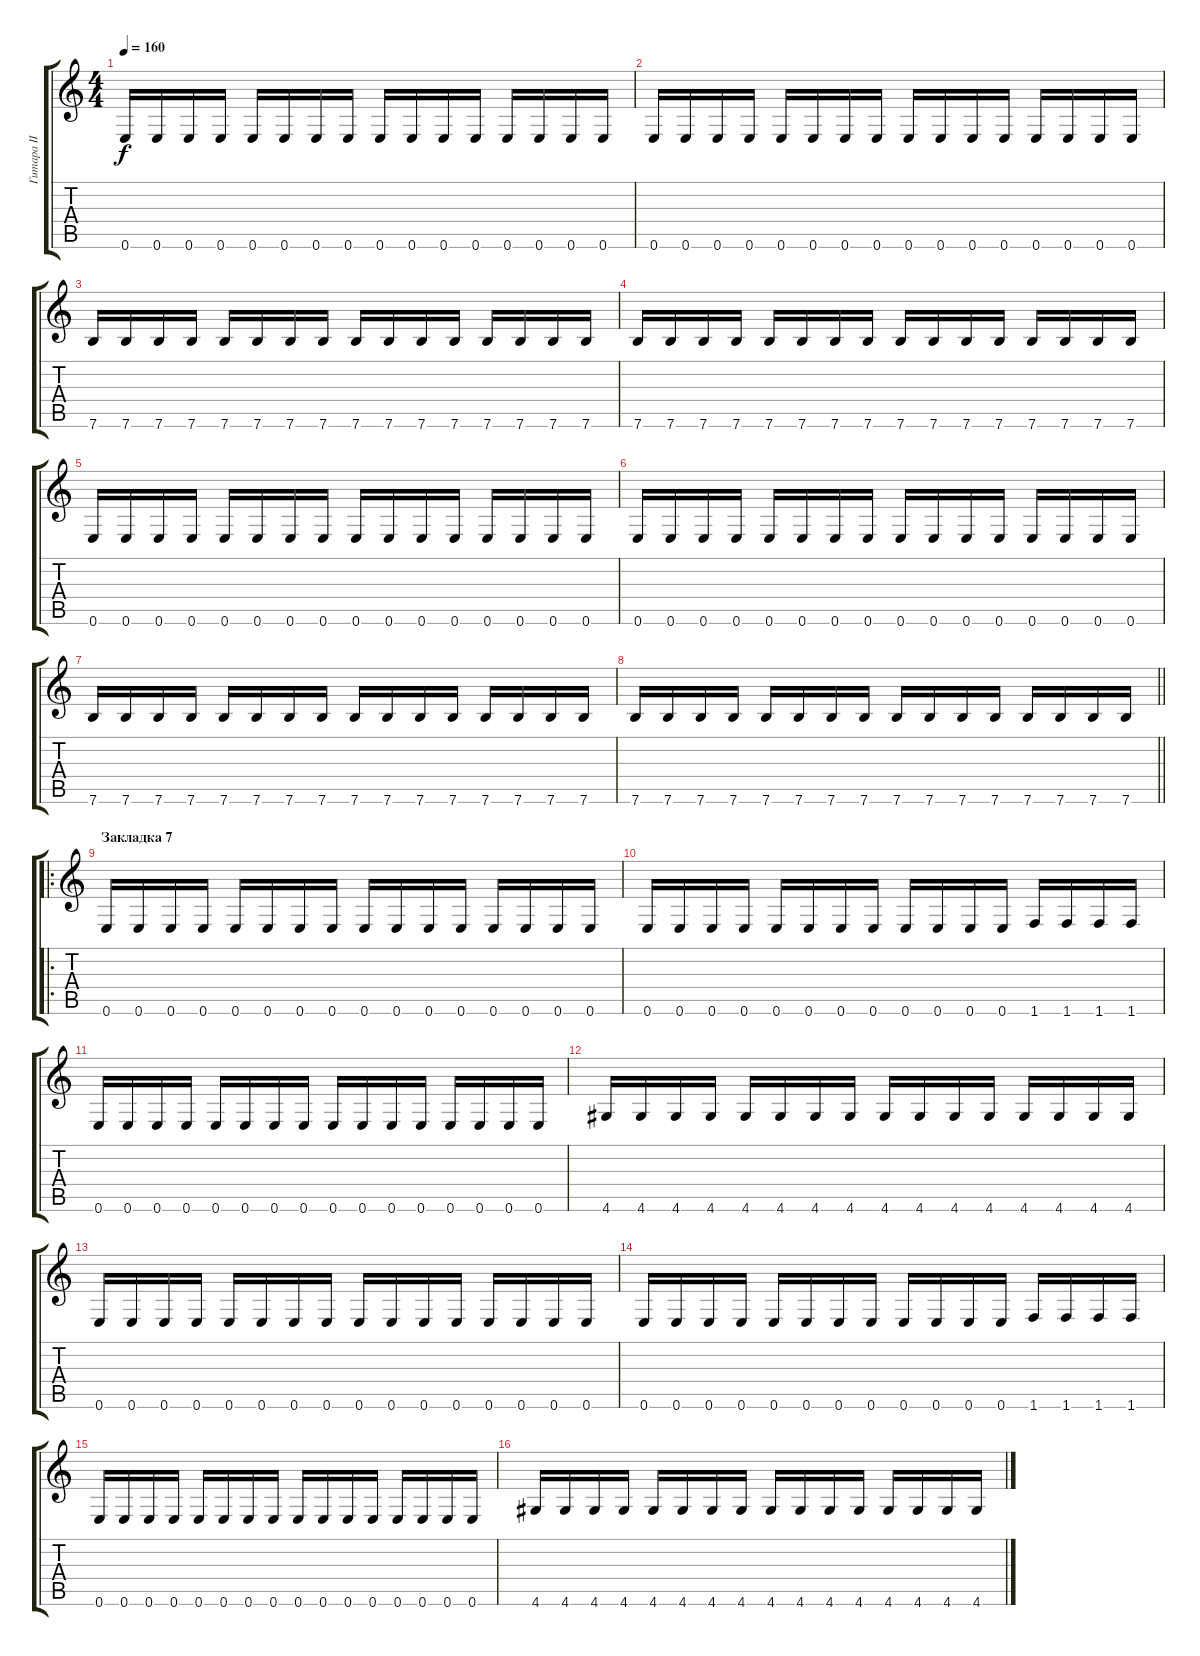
\track ("Гитара II" "Гитара II") {instrument distortionguitar}
\staff {score tabs}
\tuning (E4 B3 G3 D3 A2 E2) {hide}
\ts (4 4)
\tempo 160
\clef g2
\ks c
0.6.16{dy f} 0.6.16 0.6.16 0.6.16 0.6.16 0.6.16 0.6.16 0.6.16 0.6.16 0.6.16 0.6.16 0.6.16 0.6.16 0.6.16 0.6.16 0.6.16 |
0.6.16 0.6.16 0.6.16 0.6.16 0.6.16 0.6.16 0.6.16 0.6.16 0.6.16 0.6.16 0.6.16 0.6.16 0.6.16 0.6.16 0.6.16 0.6.16 |
7.6.16 7.6.16 7.6.16 7.6.16 7.6.16 7.6.16 7.6.16 7.6.16 7.6.16 7.6.16 7.6.16 7.6.16 7.6.16 7.6.16 7.6.16 7.6.16 |
7.6.16 7.6.16 7.6.16 7.6.16 7.6.16 7.6.16 7.6.16 7.6.16 7.6.16 7.6.16 7.6.16 7.6.16 7.6.16 7.6.16 7.6.16 7.6.16 |
0.6.16 0.6.16 0.6.16 0.6.16 0.6.16 0.6.16 0.6.16 0.6.16 0.6.16 0.6.16 0.6.16 0.6.16 0.6.16 0.6.16 0.6.16 0.6.16 |
0.6.16 0.6.16 0.6.16 0.6.16 0.6.16 0.6.16 0.6.16 0.6.16 0.6.16 0.6.16 0.6.16 0.6.16 0.6.16 0.6.16 0.6.16 0.6.16 |
7.6.16 7.6.16 7.6.16 7.6.16 7.6.16 7.6.16 7.6.16 7.6.16 7.6.16 7.6.16 7.6.16 7.6.16 7.6.16 7.6.16 7.6.16 7.6.16 |
\barLineRight lightlight
7.6.16 7.6.16 7.6.16 7.6.16 7.6.16 7.6.16 7.6.16 7.6.16 7.6.16 7.6.16 7.6.16 7.6.16 7.6.16 7.6.16 7.6.16 7.6.16 |
\ro
\section ("" "Закладка 7")
0.6.16{volume 8 instrument distortionguitar} 0.6.16 0.6.16 0.6.16 0.6.16 0.6.16 0.6.16 0.6.16 0.6.16 0.6.16 0.6.16 0.6.16 0.6.16 0.6.16 0.6.16 0.6.16 |
0.6.16 0.6.16 0.6.16 0.6.16 0.6.16 0.6.16 0.6.16 0.6.16 0.6.16 0.6.16 0.6.16 0.6.16 1.6.16 1.6.16 1.6.16 1.6.16 |
0.6.16 0.6.16 0.6.16 0.6.16 0.6.16 0.6.16 0.6.16 0.6.16 0.6.16 0.6.16 0.6.16 0.6.16 0.6.16 0.6.16 0.6.16 0.6.16 |
4.6.16 4.6.16 4.6.16 4.6.16 4.6.16 4.6.16 4.6.16 4.6.16 4.6.16 4.6.16 4.6.16 4.6.16 4.6.16 4.6.16 4.6.16 4.6.16 |
0.6.16 0.6.16 0.6.16 0.6.16 0.6.16 0.6.16 0.6.16 0.6.16 0.6.16 0.6.16 0.6.16 0.6.16 0.6.16 0.6.16 0.6.16 0.6.16 |
0.6.16 0.6.16 0.6.16 0.6.16 0.6.16 0.6.16 0.6.16 0.6.16 0.6.16 0.6.16 0.6.16 0.6.16 1.6.16 1.6.16 1.6.16 1.6.16 |
0.6.16 0.6.16 0.6.16 0.6.16 0.6.16 0.6.16 0.6.16 0.6.16 0.6.16 0.6.16 0.6.16 0.6.16 0.6.16 0.6.16 0.6.16 0.6.16 |
4.6.16 4.6.16 4.6.16 4.6.16 4.6.16 4.6.16 4.6.16 4.6.16 4.6.16 4.6.16 4.6.16 4.6.16 4.6.16 4.6.16 4.6.16 4.6.16
